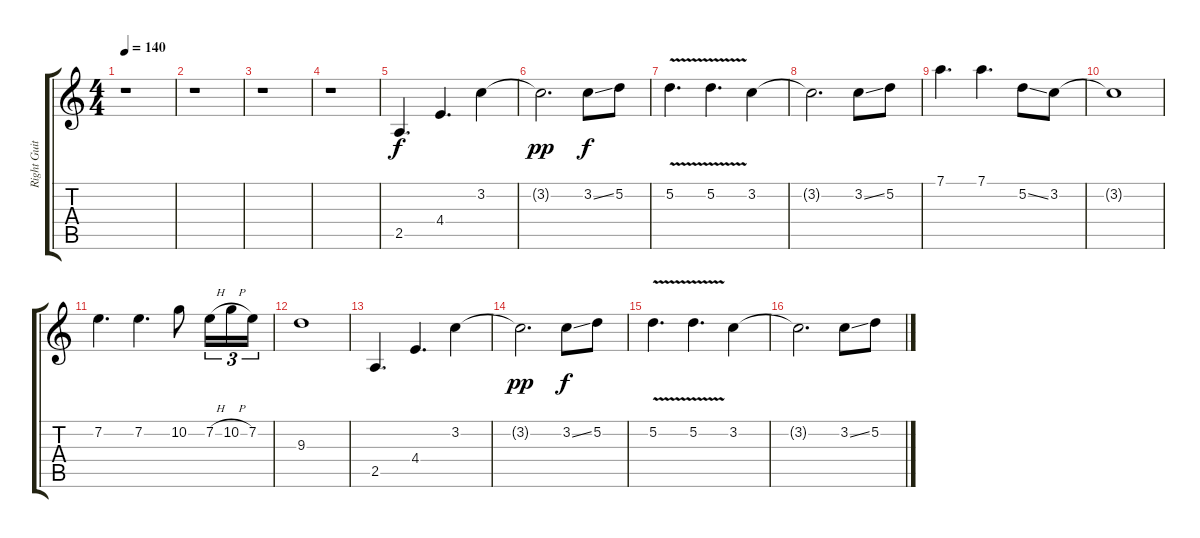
\track ("Right Guitar" "Right Guit") {instrument distortionguitar}
\staff {score tabs}
\tuning (D4 A3 F3 C3 G2 C2) {hide}
\ts (4 4)
\tempo 140
\clef g2
\ks c
r.1{dy f} |
r.1 |
r.1 |
r.1 |
2.5.4{d} 4.4.4{d} 3.2.4 |
3.2{t}.2{d dy pp} 3.2{ss}.8{dy f} 5.2.8 |
5.2{v}.4{d} 5.2{v}.4{d} 3.2.4 |
3.2{t}.2{d} 3.2{ss}.8 5.2.8 |
7.1.4{d} 7.1.4{d} 5.2{ss}.8 3.2.8 |
3.2{t}.1 |
7.2.4{d} 7.2.4{d} 10.2.8 7.2{h}.16{tu (3 2)} 10.2{h}.16{tu (3 2)} 7.2.16{tu (3 2)} |
9.3.1 |
2.5.4{d} 4.4.4{d} 3.2.4 |
3.2{t}.2{d dy pp} 3.2{ss}.8{dy f} 5.2.8 |
5.2{v}.4{d} 5.2{v}.4{d} 3.2.4 |
3.2{t}.2{d} 3.2{ss}.8 5.2.8
